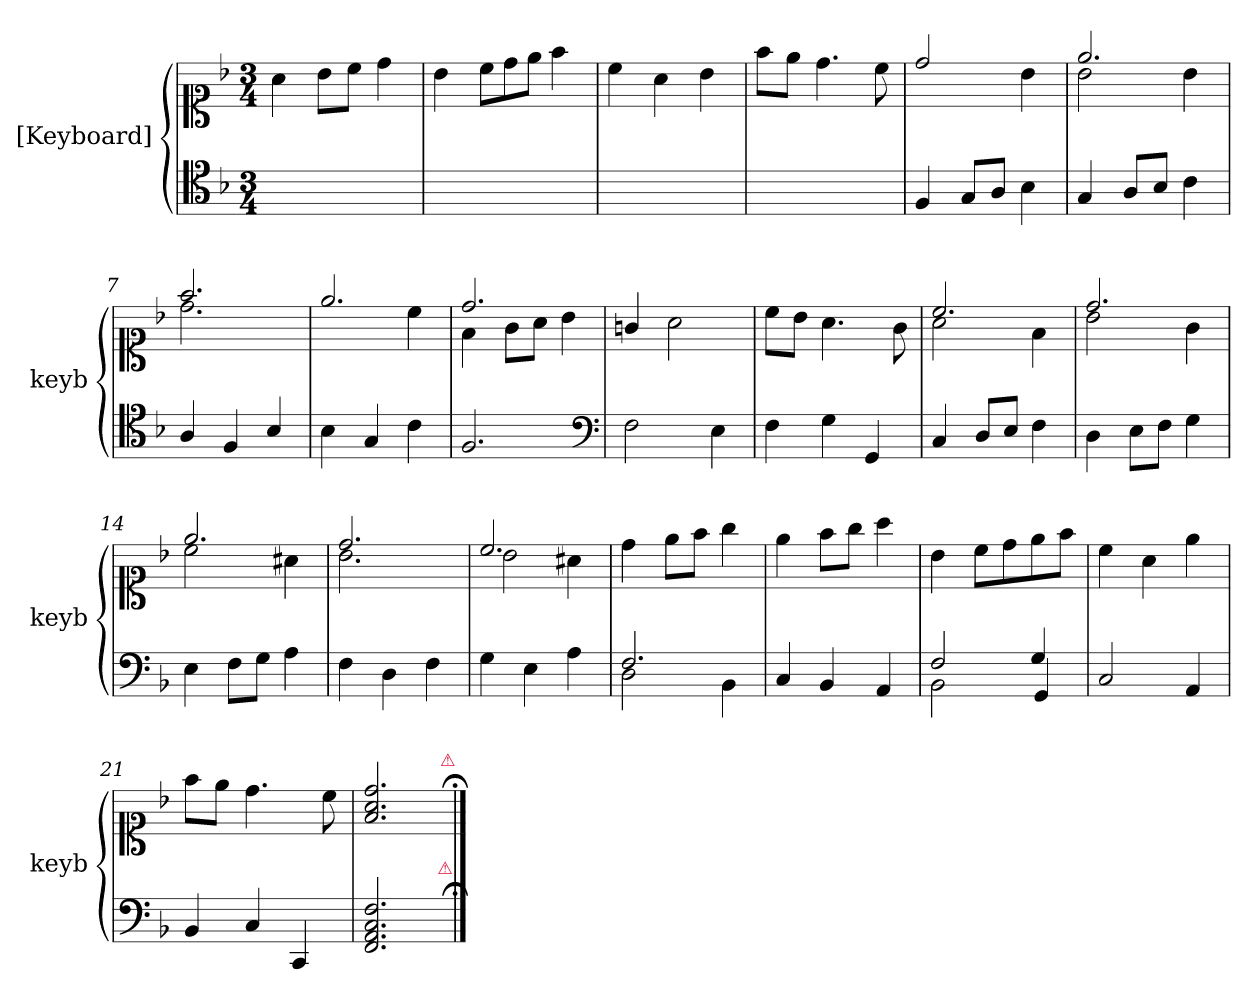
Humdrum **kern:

**kern	**kern
*part1	*part1
*staff2	*staff1
*I"[Keyboard]	*
*I'keyb	*
*clefC4	*clefC1
*k[b-]	*k[b-]
*M3/4	*M3/4
=1	=1
2.ryy	4a\
.	8b-\L
.	8cc\J
.	4dd\
=2	=2
2.ryy	4b-\
*	*Xtuplet
.	12cc\L
.	12dd\
.	12ee\J
.	4ff\
=3	=3
2.ryy	4cc\
.	4a\
.	4b-\
=4	=4
2.ryy	8ff\L
.	8ee\J
.	4.dd\
.	8cc\
=5	=5
4F/	2dd/
8G/L	.
8A/J	.
4B-\	4b-\
=6	=6
*	*^
4G/	2.ee/	2b-\
8A/L	.	.
8B-/J	.	.
4c\	.	4b-\
=7	=7	=7
4A/	2.ff/	2.dd\
4F/	.	.
4B-/	.	.
=8	=8	=8
4B-\	2.ee/	2ryy
4G/	.	.
4c\	.	4cc\
=9	=9	=9
2.F/	2.dd/	4f\
.	.	8g\L
.	.	8a\J
.	.	4b-\
*	*v	*v
*clefF4	*
=10	=10
2F\	4gn/
.	2a\
4E\	.
=11	=11
4F\	8cc\L
.	8b-\J
4G\	4.a\
4GG/	.
.	8g\
=12	=12
*	*^
4C/	2.cc/	2a\
8D/L	.	.
8E/J	.	.
4F\	.	4f\
=13	=13	=13
4D\	2.dd/	2b-\
8E\L	.	.
8F\J	.	.
4G\	.	4g\
=14	=14	=14
4E\	2.ee/	2cc\
8F\L	.	.
8G\J	.	.
4A\	.	4a#X\
=15	=15	=15
4F\	2.dd/	2.b-\
4D\	.	.
4F\	.	.
=16	=16	=16
4G\	2.cc/	2b-\
4E\	.	.
4A\	.	4a#X\
*	*v	*v
=17	=17
*^	*
2.F/	2D\	4dd\
.	.	8ee\L
.	.	8ff\J
.	4BB-\	4gg\
*v	*v	*
=18	=18
4C/	4ee\
4BB-/	8ff\L
.	8gg\J
4AA/	4aa\
=19	=19
*^	*
2F/	2BB-\	4b-\
.	.	8cc\L
.	.	8dd\
4G	4GG/	8ee\
.	.	8ff\J
*v	*v	*
=20	=20
2C/	4cc\
.	4a\
4AA/	4ee\
=21	=21
4BB-/	8ff\L
.	8ee\J
4C/	4.dd\
4CC/	.
.	8cc\
=22	=22
2.FF/ 2.AA/ 2.C/ 2.F/	2.f/ 2.a/ 2.dd/
!	!LO:TX:a:color=crimson:t=⚠
!LO:TX:a:color=crimson:t=⚠	!
==;	==;
*-	*-
